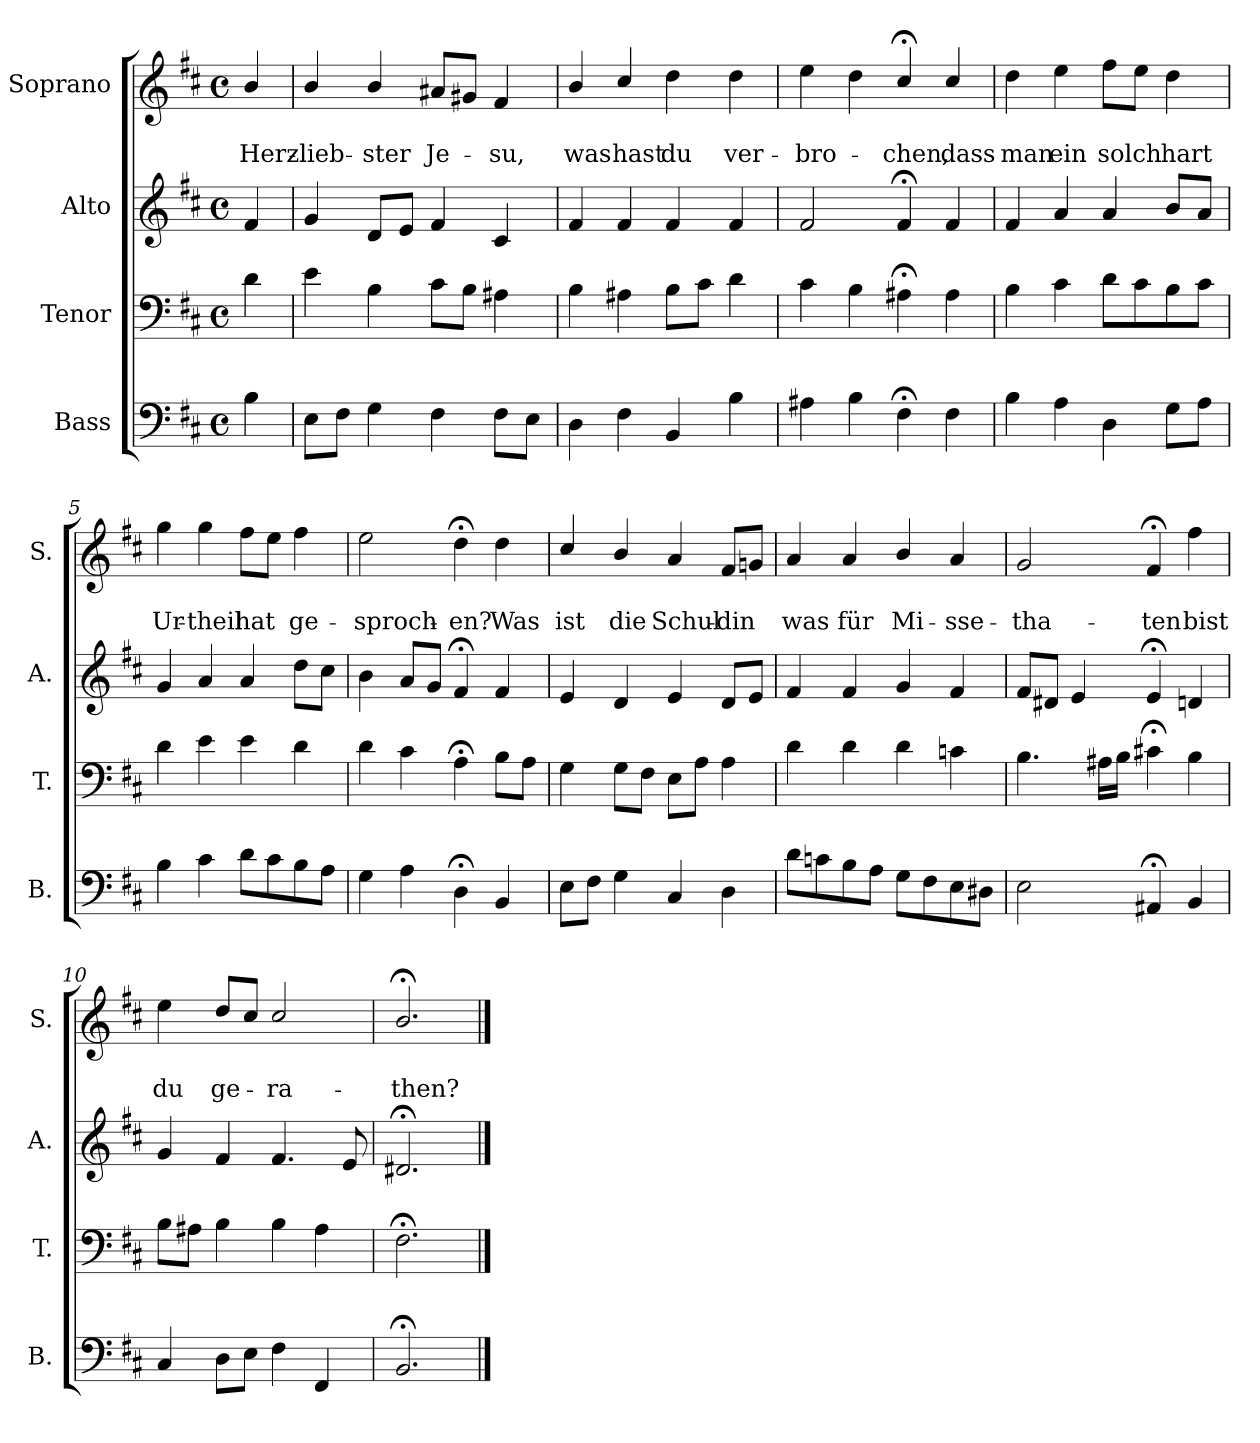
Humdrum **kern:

**kern	**kern	**kern	**kern	**text	**text
*part4	*part3	*part2	*part1	*part1	*part1
*staff4	*staff3	*staff2	*staff1	*staff1	*staff1
*I"Bass	*I"Tenor	*I"Alto	*I"Soprano	*	*
*I'B.	*I'T.	*I'A.	*I'S.	*	*
*clefF4	*clefF4	*clefG2	*clefG2	*	*
*k[f#c#]	*k[f#c#]	*k[f#c#]	*k[f#c#]	*	*
*D:	*D:	*D:	*b:	*	*
*M4/4	*M4/4	*M4/4	*M4/4	*	*
*met(c)	*met(c)	*met(c)	*met(c)	*	*
=	=	=	=	=	=
4B\	4d\	4f#/	4b/	.	Herz-
=1	=1	=1	=1	=1	=1
8E\L	4e\	4g/	4b/	.	-lieb-
8F#\J	.	.	.	.	.
4G\	4B\	8d/L	4b/	.	-ster
.	.	8e/J	.	.	.
4F#\	8c#\L	4f#/	8a#X/L	.	Je-
.	8B\J	.	8g#X/J	.	.
8F#\L	4A#X\	4c#/	4f#/	.	-su,
8E\J	.	.	.	.	.
=2	=2	=2	=2	=2	=2
4D\	4B\	4f#/	4b/	.	was
4F#\	4A#X\	4f#/	4cc#/	.	hast
4BB/	8B\L	4f#/	4dd\	.	du
.	8c#\J	.	.	.	.
4B\	4d\	4f#/	4dd\	.	ver-
=3	=3	=3	=3	=3	=3
4A#X\	4c#\	2f#/	4ee\	.	-bro-
4B\	4B\	.	4dd\	.	.
4F#;<\	4A#X;<\	4f#;</	4cc#;</	.	-chen,
4F#\	4A#\	4f#/	4cc#/	.	dass
=4	=4	=4	=4	=4	=4
4B\	4B\	4f#/	4dd\	.	man
4A\	4c#\	4a/	4ee\	.	ein
4D\	8d\L	4a/	8ff#\L	.	solch
.	8c#\	.	8ee\J	.	.
8G\L	8B\	8b/L	4dd\	.	hart
8A\J	8c#\J	8a/J	.	.	.
=5	=5	=5	=5	=5	=5
4B\	4d\	4g/	4gg\	.	Ur-
4c#\	4e\	4a/	4gg\	.	-theil
8d\L	4e\	4a/	8ff#\L	.	hat
8c#\	.	.	8ee\J	.	.
8B\	4d\	8dd\L	4ff#\	.	ge-
8A\J	.	8cc#\J	.	.	.
!!LO:LB:g=z
=6	=6	=6	=6	=6	=6
4G\	4d\	4b\	2ee\	.	-sproch-
4A\	4c#\	8a/L	.	.	.
.	.	8g/J	.	.	.
4D;<\	4A;<\	4f#;</	4dd;<\	.	-en?
4BB/	8B\L	4f#/	4dd\	.	Was
.	8A\J	.	.	.	.
=7	=7	=7	=7	=7	=7
8E\L	4G\	4e/	4cc#/	.	ist
8F#\J	.	.	.	.	.
4G\	8G\L	4d/	4b/	.	die
.	8F#\J	.	.	.	.
4C#/	8E\L	4e/	4a/	.	Schul-
.	8A\J	.	.	.	.
4D\	4A\	8d/L	8f#/L	.	-din
.	.	8e/J	8gn/J	.	.
=8	=8	=8	=8	=8	=8
8d\L	4d\	4f#/	4a/	.	was
8cn\	.	.	.	.	.
8B\	4d\	4f#/	4a/	.	für
8A\J	.	.	.	.	.
8G\L	4d\	4g/	4b/	.	Mi-
8F#\	.	.	.	.	.
8E\	4cn\	4f#/	4a/	.	-sse-
8D#X\J	.	.	.	.	.
=9	=9	=9	=9	=9	=9
2E\	4.B\	8f#/L	2g/	.	-tha-
.	.	8d#X/J	.	.	.
.	.	4e/	.	.	.
.	16A#X\LL	.	.	.	.
.	16B\JJ	.	.	.	.
4AA#X;</	4c#X;<\	4e;</	4f#;</	.	-ten
4BB/	4B\	4dn/	4ff#\	.	bist
=10	=10	=10	=10	=10	=10
4C#/	8B\L	4g/	4ee\	.	du
.	8A#X\J	.	.	.	.
8D\L	4B\	4f#/	8dd/L	.	ge-
8E\J	.	.	8cc#/J	.	.
4F#\	4B\	4.f#/	2cc#/	.	-ra-
4FF#/	4A#\	.	.	.	.
.	.	8e/	.	.	.
=11	=11	=11	=11	=11	=11
2.BB;</	2.F#;<\	2.d#X;</	2.b;</	.	-then?
==	==	==	==	==	==
*-	*-	*-	*-	*-	*-
